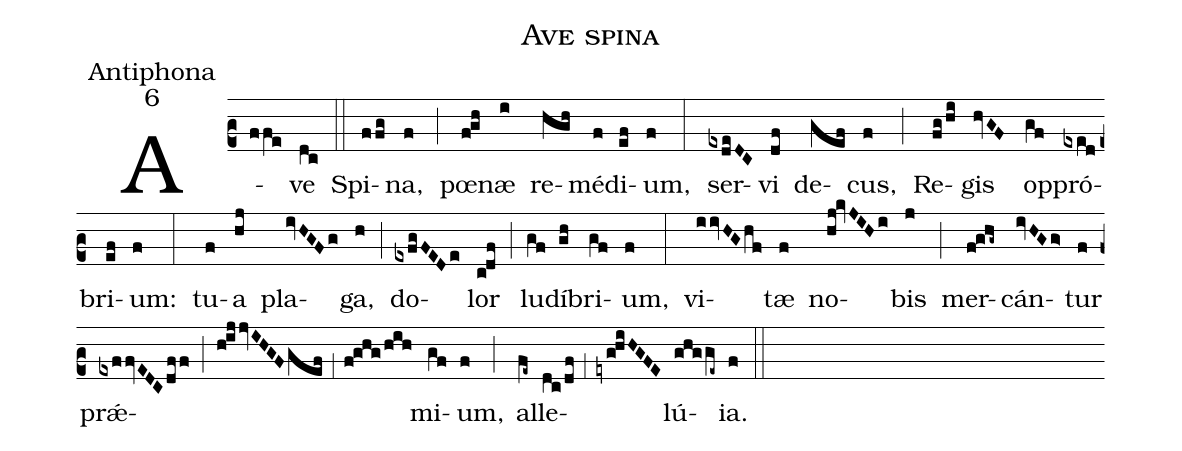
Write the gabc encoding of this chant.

name:Ave spina;
office-part:Antiphona;
mode:6;
%%
(c2) A(ffe)ve(dc) (::)
Spi(ffg)na,(f) (;) pœ(f!gh)næ(i) re(hgh)mé(f)di(ef)um,(f) (:)
ser(exdeDC)vi(df) de(gef)cus,(f) (;) Re(fg/hi)gis(hvGF) op(gf)pró(exed)bri(ef)um:(f) (:)
tu(f)a(hj) pla(ivHGFg)ga,(h) (;) do(exfgFEDe)lor(c!df) (;) lu(gf)dí(gh)bri(gf)um,(f) (:)
vi(iivHG/hf)tæ(f) no(hj!kvJIHi)bis(j) (;) mer(f!ghg~)cán(ivHGg>)tur(f) pr{<sp>'ae</sp>}(exffvEDC/dff)(;)(h!ijjvIHGF/gef,1f!ghg/hih)mi(gf)um,(f) (;) al(fe~)le(dc/df,1eyg!hiHGFE)lú(ghgge~)ia.(f) (::)
